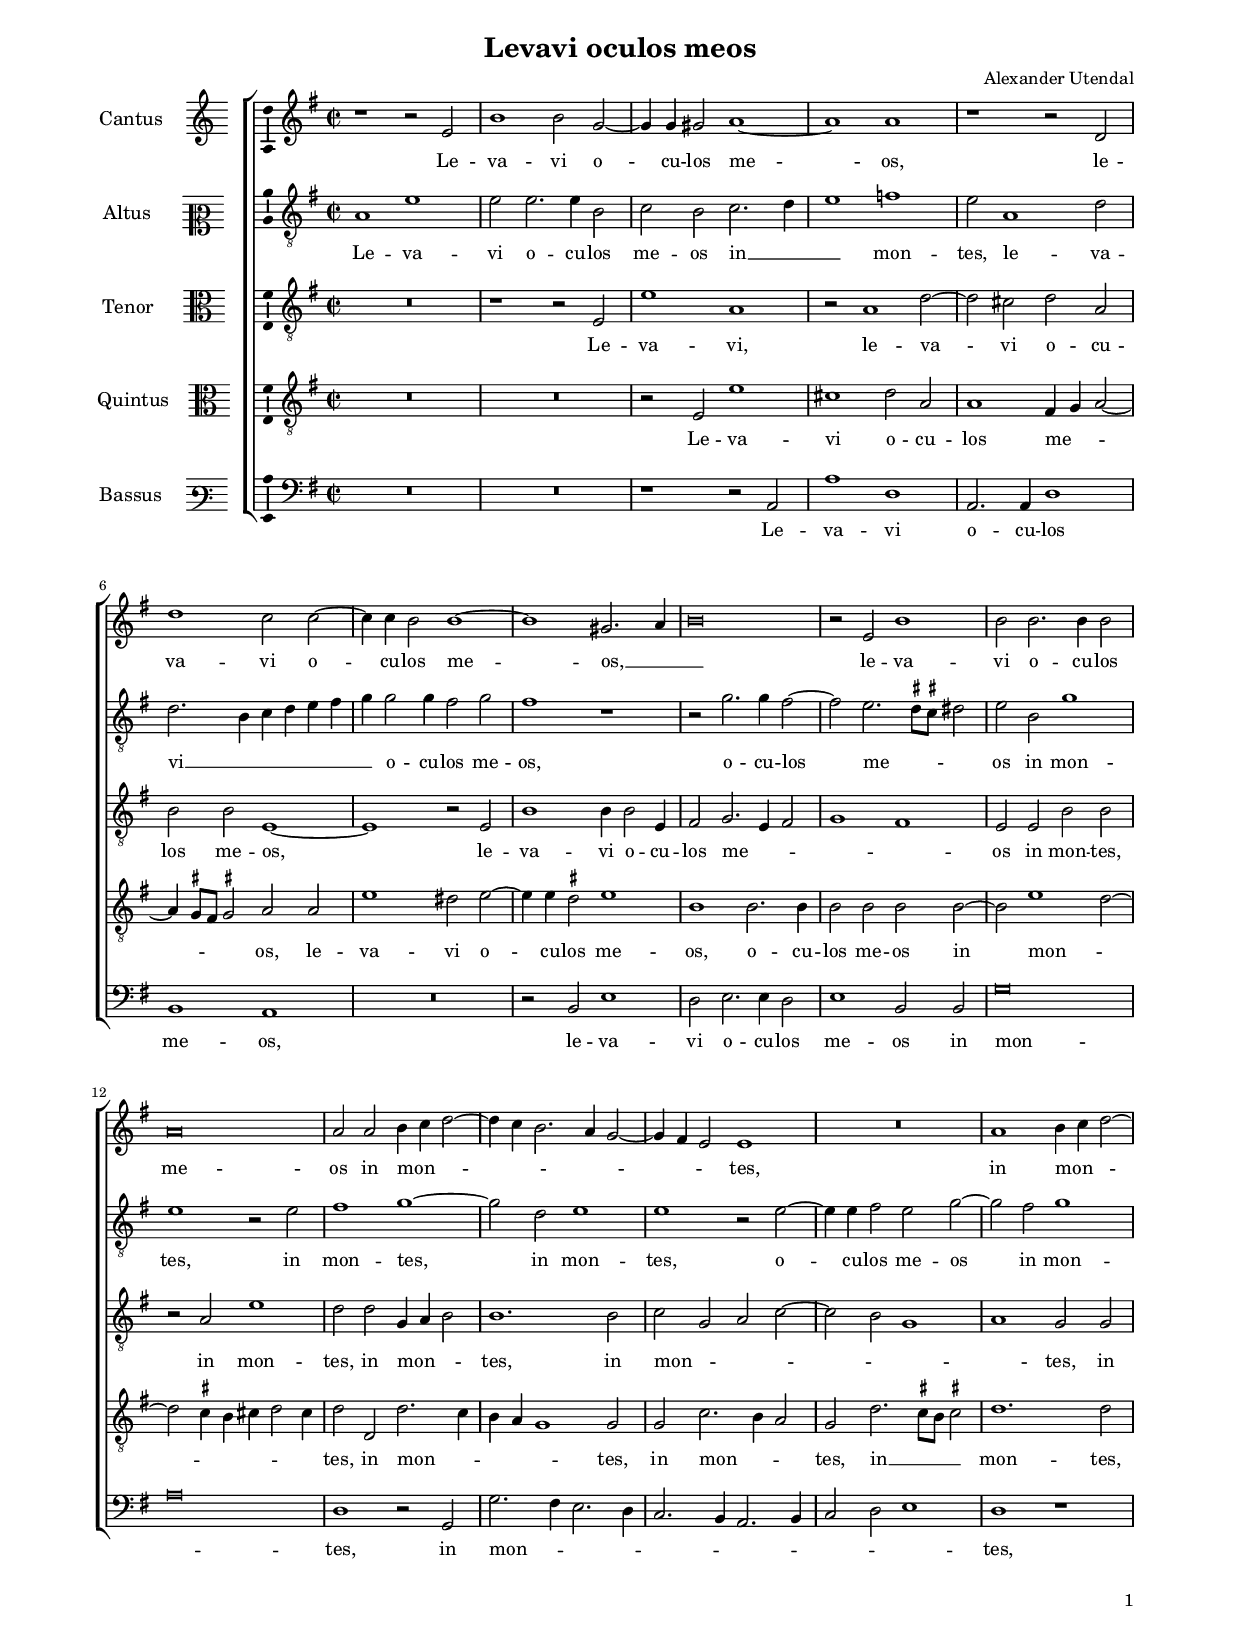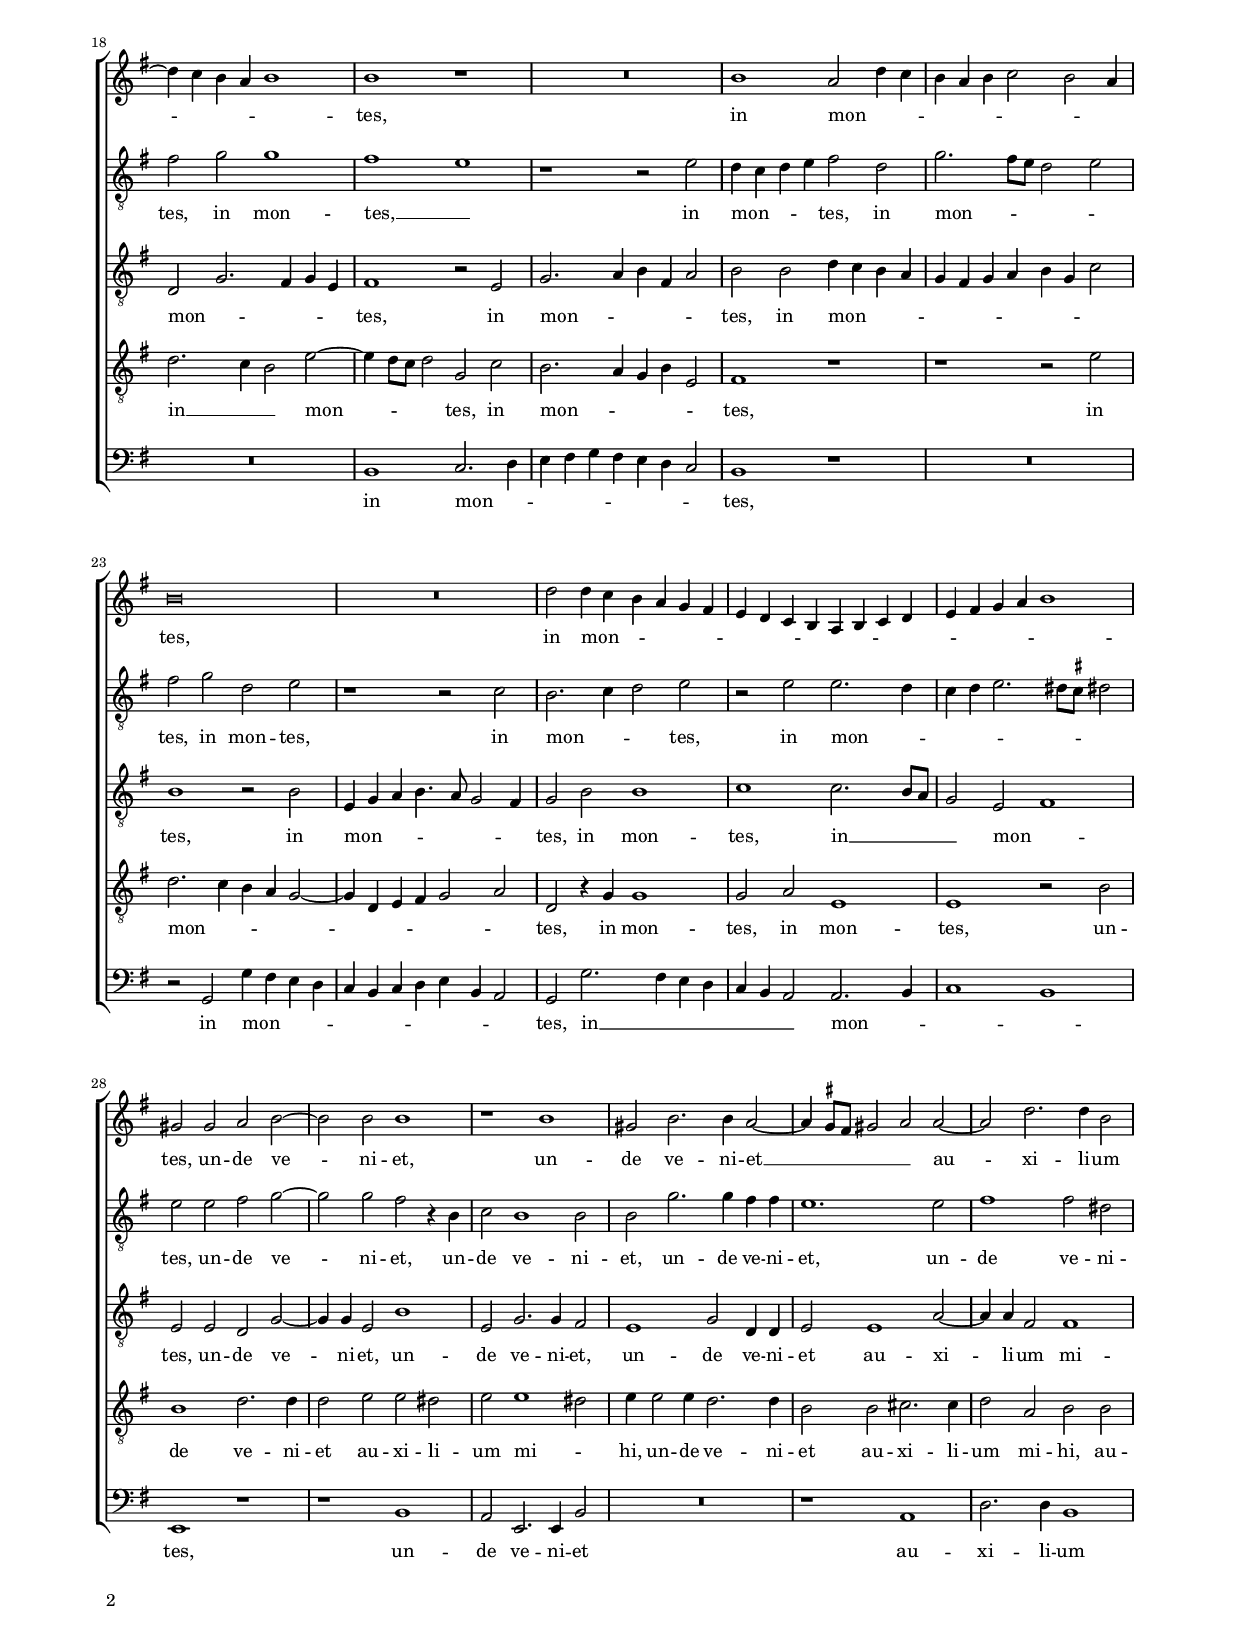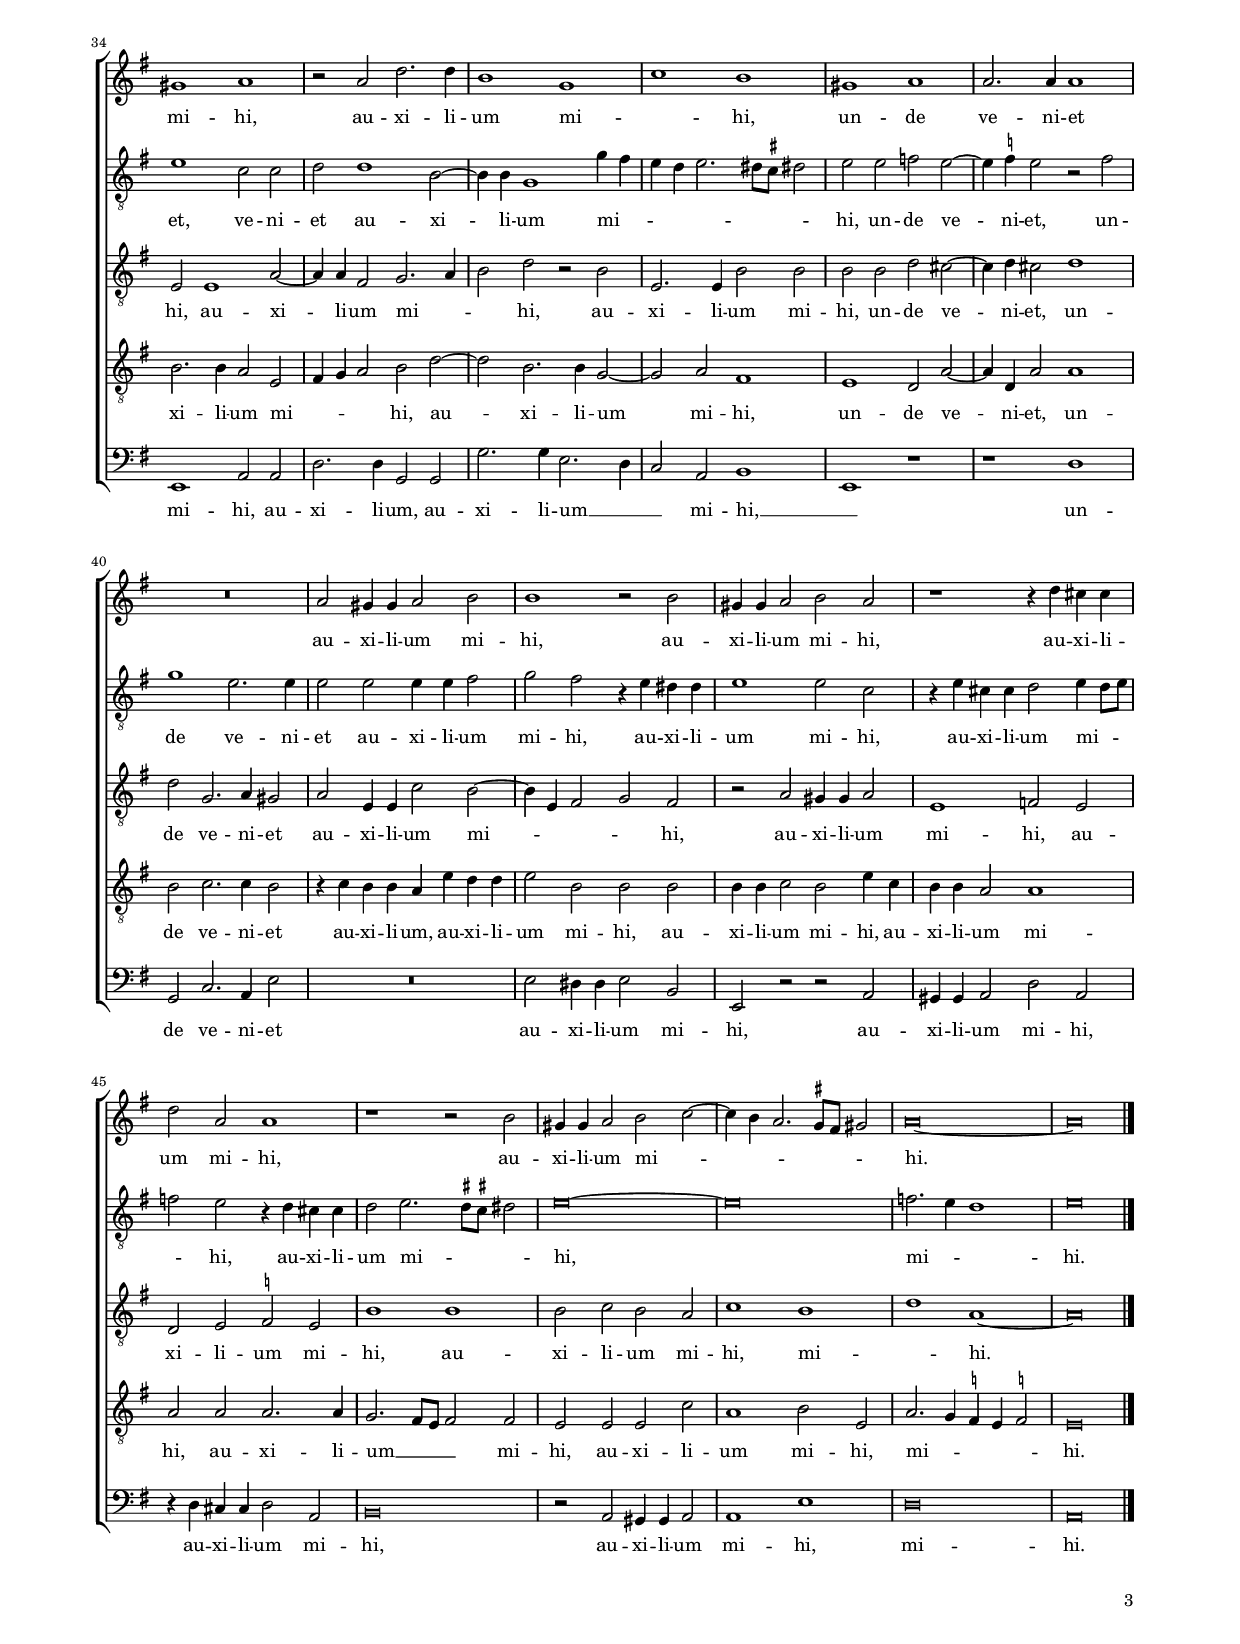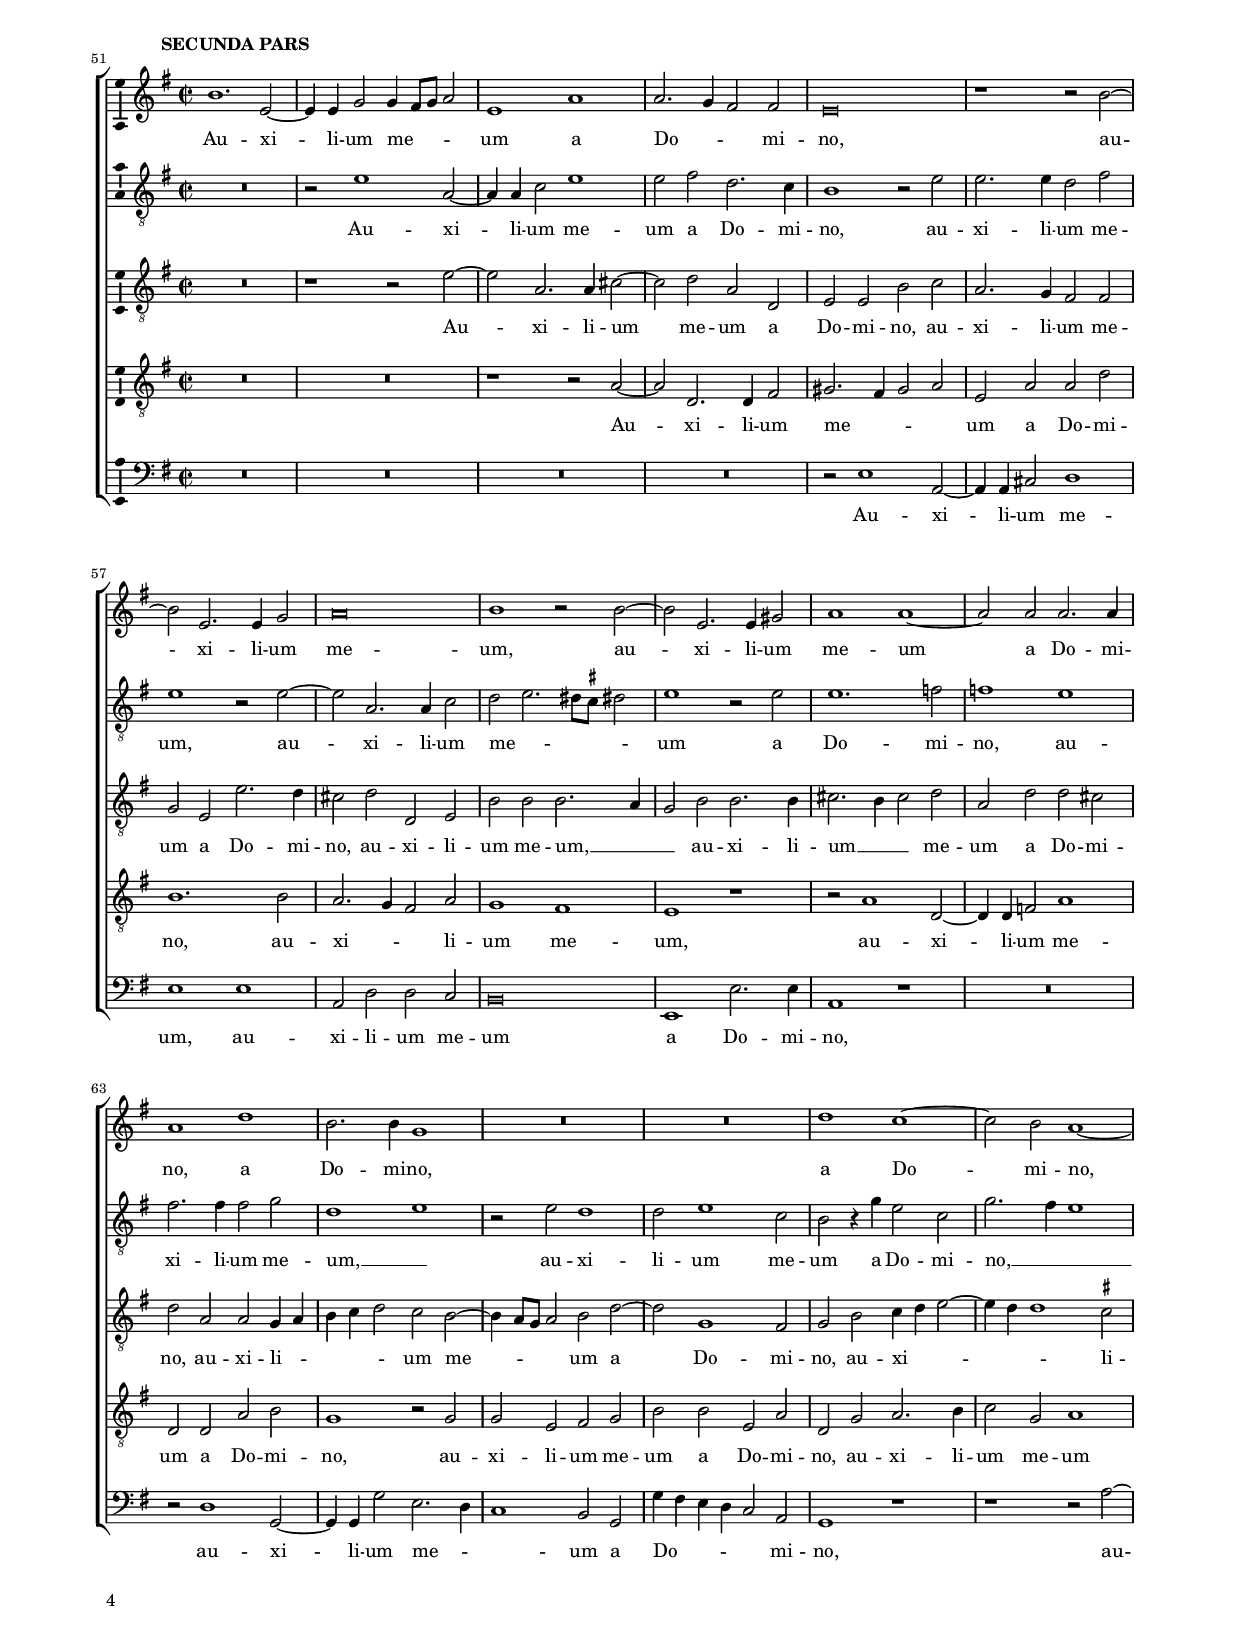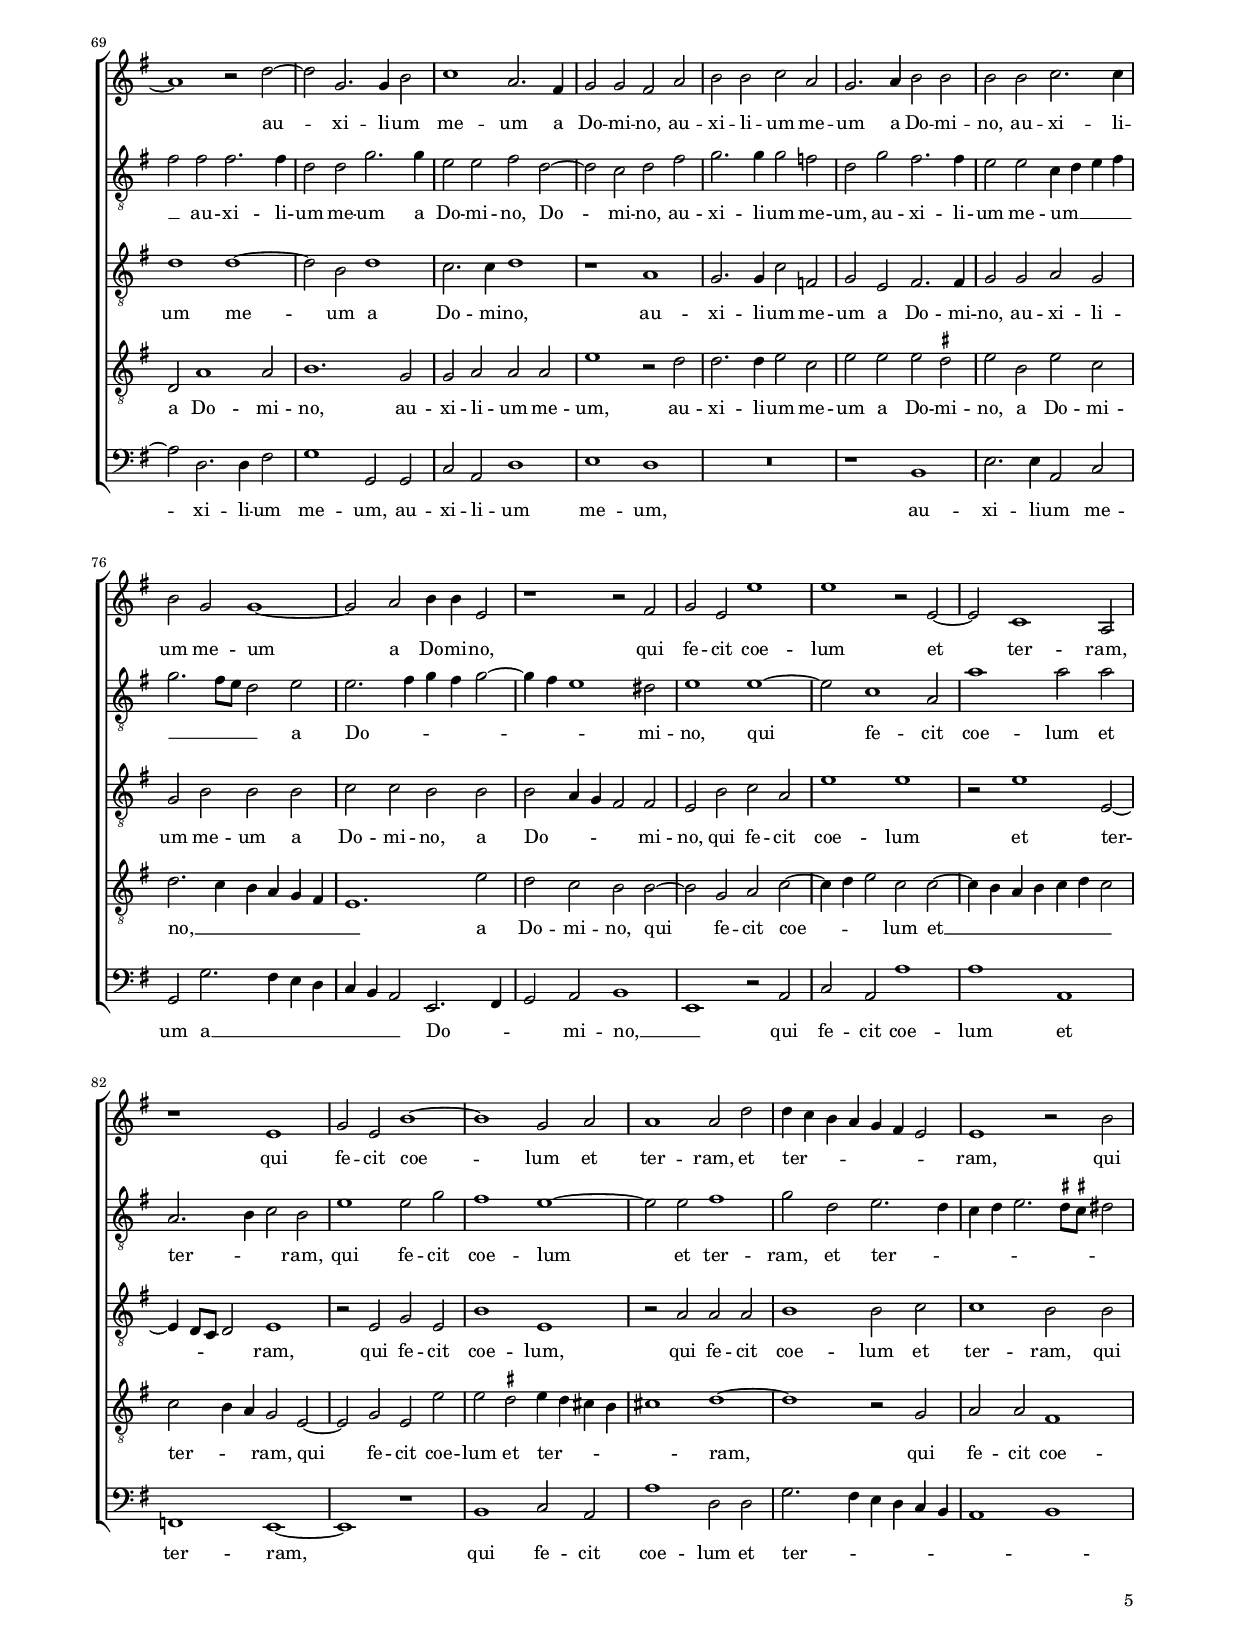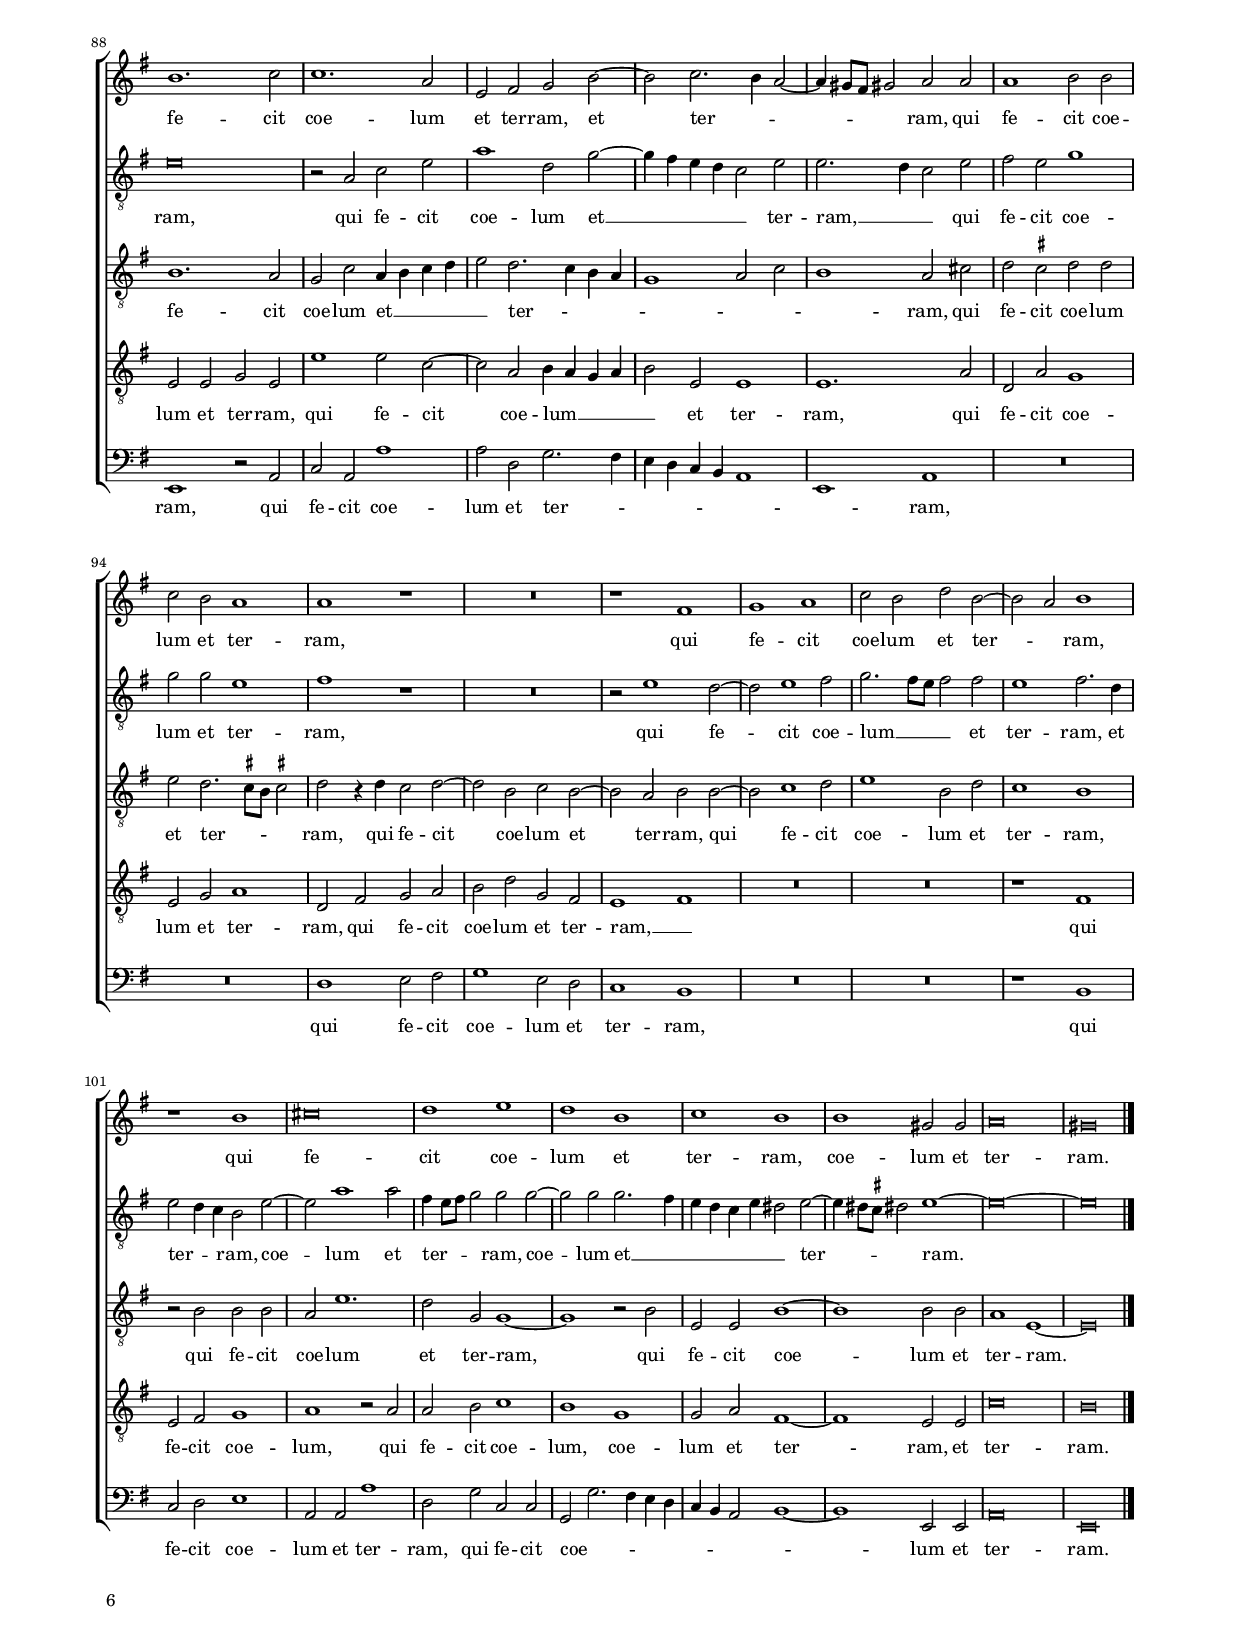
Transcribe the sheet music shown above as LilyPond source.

\header
{
	title="Levavi oculos meos"
	composer="Alexander Utendal"
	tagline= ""
}

\version "2.24.3"
\language deutsch
#(set-global-staff-size 15)
% #(set-default-paper-size "letter")
#(ly:set-option 'point-and-click #f)


	
	ficta = { \once \set suggestAccidentals = ##t }
	
	forget = #(define-music-function (music) (ly:music?) #{
		\accidentalStyle forget
		$music
		\accidentalStyle default
		#})

\paper
	{
	top-margin = 1.8 \cm
	bottom-margin = 1.2 \cm
	left-margin = 1.8 \cm
	right-margin = 1.8 \cm
	ragged-bottom = ##f
	ragged-last-bottom = ##t
	print-page-number = ##f
	score-system-spacing = #'((basic-distance . 16) (minimum-distance . 14) (padding . 5) (strechability . 150))
	system-system-spacing = #'((basic-distance . 16) (minimum-distance . 14) (padding . 5) (strechability . 150))
	oddFooterMarkup=\markup   \fill-line { "" \fromproperty #'page:page-number-string }
	evenFooterMarkup=\markup  \fill-line { \fromproperty #'page:page-number-string "" }
	last-bottom-spacing = #'((basic-distance . 12) (minimum-distance . 7) (padding . 4))
	systems-per-page = 3
%	page-count = 6
%	min-systems-per-page = 3
	}

global = {
	\key c \major
	\time 2/2 \set Score.measureLength = #(ly:make-moment 2/1)
	\set Score.tempoHideNote = ##t
	\tempo 2 = 90
	\skip 1*2*50 \bar "|."
	}
	

incipitcantus = \markup { \score {
	{
	\set Staff.instrumentName = \markup { \fontsize #1 "Cantus" }
	\key c \major
	\clef violin
	s4 \bar ""
	}
	\layout  {
	raggedright = ##t
	indent = 1.8 \cm
	line-width = 2.5 \cm
	\context { \Staff \remove Time_signature_engraver }
	\override Staff.Clef.Y-extent = #'(0 . 0)
	}} \hspace #1 }
	  
	  
incipitaltus = \markup { \score {
	{
	\set Staff.instrumentName = \markup { \fontsize #1 "Altus" }
	\key c \major
	\clef mezzosoprano
	s4 \bar ""
	}
	\layout  {
	raggedright = ##t
	indent = 1.8 \cm
	line-width = 2.5 \cm
	\context { \Staff \remove Time_signature_engraver }
	\override Staff.Clef.Y-extent = #'(0 . 0)
	}} \hspace #1 }


incipittenor = \markup { \score {
	{
	\set Staff.instrumentName = \markup { \fontsize #1 "Tenor" }
	\key c \major
	\clef alto
	s4 \bar ""
	}
	\layout  {
	raggedright = ##t
	indent = 1.8 \cm
	line-width = 2.5 \cm
	\context { \Staff \remove Time_signature_engraver }
	\override Staff.Clef.Y-extent = #'(0 . 0)
	}} \hspace #1 }
	  
	  
incipitquintus = \markup { \score {
	{
	\set Staff.instrumentName = \markup { \fontsize #1 "Quintus" }
	\key c \major
	\clef alto
	s4 \bar ""
	}
	\layout  {
	raggedright = ##t
	indent = 1.8 \cm
	line-width = 2.5 \cm
	\context { \Staff \remove Time_signature_engraver }
	\override Staff.Clef.Y-extent = #'(0 . 0)
	}} \hspace #1 }
	  
	  
incipitbassus = \markup { \score {
	{
	\set Staff.instrumentName = \markup { \fontsize #1 "Bassus" }
	\key c \major
	\clef varbaritone
	s4 \bar ""
	}
	\layout  {
	raggedright = ##t
	indent = 1.8 \cm
	line-width = 2.5 \cm
	\context { \Staff \remove Time_signature_engraver }
	\override Staff.Clef.Y-extent = #'(0 . 0)
	}} \hspace #1 }


cantus =  \relative c''
	{
	r1 r2 a
	e'1 e2 c~
	c4 c cis2 d1~
	d1 d
%5
	r1 r2 g, |
	g'1 f2 f~
	f4 f e2 e1~
	e1 cis2. d4
	e\breve
%10
	r2 a, e'1 |
	e2 e2. e4 e2
	d\breve
	d2 d e4 f g2~
	g4 f e2. d4 c2~
%15
	c4 h a2 a1 |
	R\breve
	d1 e4 f g2~
	g4 f e d e1
	e1 r
%20
	R\breve |
	e1 d2 g4 f
	e4 d e f2 e2 d4
	e\breve
	R\breve
%25
	g2 g4 f e d c h |
	a4 g f e d e f g
	a4 h c d e1
	cis2 cis d e~
	e2 e e1
%30
	r1 e |
	cis2 e2. e4 d2~
	d4 \ficta cis8 h cis!2 d d~
	d2 g2. g4 e2
	cis1 d
%35
	r2 d g2. g4 |
	e1 c
	f1 e
	cis d
	d2. d4 d1
%40
	R\breve |
	d2 cis4 cis d2 e
	e1 r2 e
	cis4 cis d2 e d
	r1 r4 g fis fis
%45
	g2 d d1  |
	r1 r2 e
	cis4 cis d2 e f~
	f4 e d2. \ficta cis8 h cis!2
	d\breve~
%50
	d\breve |
	}


altus =  \relative c'
	{
	d1 a'
	a2 a2. a4 e2
	f2 e f2. g4
	a1 b
%5
	a2 d,1 g2 |
	g2. e4 f4 g a h
	c4 c2 c4 h2 c
	h1 r
	r2 c2. c4 h2~
%10
	h2 a2. \ficta gis8 \ficta fis gis!2 |
	a2 e c'1
	a1 r2 a
	h1 c~
	c2 g a1
%15
	a1 r2 a~ |
	a4 a h2 a c~
	c2 h c1
	h2 c c1
	h1 a
%20
	r1 r2 a |
	g4 f g a h2 g
	c2. h8 a g2 a
	h2 c g a
	r1 r2 f
%25
	e2. f4 g2 a |
	r2 a a2. g4
	f4 g a2. gis8 \ficta fis gis!2
	a2 a h c~
	c2 c h r4 e,
%30
	f2 e1 e2 |
	e2 c'2. c4 h h
	a1. a2
	h1 h2 gis
	a1 f2 f
%35
	g2 g1 e2~ |
	e4 e c1 c'4 h
	a4 g a2. gis8 \ficta fis gis!2
	a2 a b a~
	a4 \ficta b a2 r2 \forget h2
%40
	c1 a2. a4 |
	a2 a a4 a h2
	c2 h r4 a gis gis
	a1 a2 f
	r4 a fis fis g2 a4 g8 a
%45
	b2 a r4 g fis fis |
	g2 a2. \ficta gis8 \ficta fis gis!2
	a\breve~
	a\breve
	b2. a4 g1
%50
	a\breve |
	}


tenor =  \relative c'
	{
	R\breve
	r1 r2 a
	a'1 d,
	r2 d1 g2~
%5
	g2 fis g d |
	e2 e a,1~
	a1 r2 a
	e'1 e4 e2 a,4
	h2 c2. a4 h2
%10
	c1 h |
	a2 a e' e
	r2 d a'1
	g2 g c,4 d e2
	e1. e2
%15
	f2 c d f~ |
	f2 e c1
	d1 c2 c
	g2 c2. h4 c a
	h1 r2 a
%20
	c2. d4 e h d2 |
	e2 e g4 f e d
	c4 h c d e c f2
	e1 r2 e
	a,4 c d e4. d8 c2 h4
%25
	c2 e e1 |
	f1 f2. e8 d
	c2 a h1
	a2 a g c~
	c4 c a2 e'1
%30
	a,2 c2. c4 h2 |
	a1 c2 g4 g
	a2 a1 d2~
	d4 d h2 h1
	a2 a1 d2~
%35
	d4 d h2 c2. d4 |
	e2 g r e
	a,2. a4 e'2 e
	e2 e g fis~
	fis4 g fis!2 g1
%40
	g2 c,2. d4 cis2 |
	d2 a4 a f'2 e~
	e4 a, h2 c h
	r2 d cis4 cis d2
	a1 b2 a
%45
	g2 a \ficta b a |
	e'1 e
	e2 f e d
	f1 e
	g1 d~
%50
	d\breve |
	}


quintus  =  \relative c'
	{
	R\breve
	R\breve
	r2 a a'1
	fis1 g2 d
%5
	d1 h4 c d2~ |
	d4 \ficta cis8 h \ficta cis!2 d d
	a'1 gis2 a~
	a4 a \ficta gis2 a1
	e1 e2. e4
%10
	e2 e e e~ |
	e2 a1 g2~
	g2 \ficta fis4 e fis!4 g2 fis4 
	g2 g, g'2. f4
	e4 d c1 c2
%15
	c2 f2. e4 d2 |
	c2 g'2. \ficta fis8 e \ficta fis!2
	g1. g2
	g2. f4 e2 a~
	a4 g8 f g2 c, f
%20
	e2. d4 c4 e a,2 |
	h1 r
	r1 r2 a'
	g2. f4 e4 d c2~
	c4 g a h c2 d
%25
	g,2 r4 c c1 |
	c2 d a1
	a1 r2 e'
	e1 g2. g4
	g2 a a gis
%30
	a2 a1 gis2 |
	a4 a2 a4 g2. g4
	e2 e fis2. fis4
	g2 d e e
	e2. e4 d2 a
%35
	h4 c d2 e g~ |
	g2 e2. e4 c2~
	c2 d h1
	a1 g2 d'~
	d4 g, d'2 d1
%40
	e2 f2. f4 e2 |
	r4 f e e d4 a' g g
	a2 e e e
	e4 e f2 e2 a4 f
	e4 e d2 d1
%45
	d2 d d2. d4 |
	c2. h8 a h2 h
	a2 a a f'
	d1 e2 a,
	d2. c4 \ficta b4 a \ficta b!2
%50
	a\breve |
	}


bassus  =  \relative c
	{
	R\breve
	R\breve
	r1 r2 d
	d'1 g,
%5
	d2. d4 g1 |
	e1 d
	R\breve
	r2 e a1
	g2 a2. a4 g2
%10
	a1 e2 e |
	c'\breve
	d\breve
	g,1 r2 c,
	c'2. h4 a2. g4
%15
	f2. e4 d2. e4 |
	f2 g a1
	g1 r
	R\breve
	e1 f2. g4
%20
	a4 h c h a g f2 |
	e1 r
	R\breve
	r2 c c'4 h a g
	f4 e f g a4 e d2
%25
	c2 c'2. h4 a g |
	f4 e d2 d2. e4
	f1 e
	a,1 r
	r1 e'
%30
	d2 a2. a4 e'2 |
	R\breve
	r1 d
	g2. g4 e1
	a,1 d2 d
%35
	g2. g4 c,2 c |
	c'2. c4 a2. g4
	f2 d e1
	a,1 r
	r1 g'
%40
	c,2 f2. d4 a'2 |
	R\breve
	a2 gis4 gis a2 e
	a,2 r r2 d
	cis4 cis d2 g d
%45
	r4 g fis fis g2 d |
	e\breve
	r2 d cis4 cis d2
	d1 a'
	g\breve
%50
	d\breve |
	}


lyricscantus = \lyricmode {
	Le -- va -- vi o -- cu -- los me -- os,
	le -- va -- vi o -- cu -- los me -- os, __ _ _
	le -- va -- vi o -- cu -- los me -- os in mon -- _ _ _ _ _ _ _ _ tes,
	in mon -- _ _ _ _ _ _ tes,
	in mon -- _ _ _ _ _ _ _ _ tes,
	in mon -- _ _ _ _ _ _ _ _ _ _ _ _ _ _ _ _ _ _ tes,
	un -- de ve -- ni -- et,
	un -- de ve -- ni -- et __ _ _ _ _
	au -- xi -- li -- um mi -- hi,
	au -- xi -- li -- um mi -- _ hi,
	un -- de ve -- ni -- et
	au -- xi -- li -- um mi -- hi,
	au -- xi -- li -- um mi -- hi,
	au -- xi -- li -- um mi -- hi,
	au -- xi -- li -- um mi -- _ _ _ _ _ _ hi.
	}


lyricsaltus = \lyricmode {
	Le -- va -- vi o -- cu -- los me -- os in __ _ _ mon -- tes,
	le -- va -- vi __ _ _ _ _ _ _ o -- cu -- los me -- os,
	o -- cu -- los me -- _ _ _ os in mon -- tes,
	in mon -- tes,
	in mon -- tes,
	o -- cu -- los me -- os in mon -- tes,
	in mon -- tes, __ _
	in mon -- _ _ _ tes,
	in mon -- _ _ _ _ tes,
	in mon -- tes,
	in mon -- _ _ tes,
	in mon -- _ _ _ _ _ _ _ tes,
	un -- de ve -- ni -- et,
	un -- de ve -- ni -- et,
	un -- de ve -- ni -- et,
	un -- de ve -- ni -- et,
	ve -- ni -- et
	au -- xi -- li -- um mi -- _ _ _ _ _ _ _ hi,
	un -- de ve -- ni -- et,
	un -- de ve -- ni -- et
	au -- xi -- li -- um mi -- hi,
	au -- xi -- li -- um mi -- hi,
	au -- xi -- li -- um mi -- _ _ _ hi,
	au -- xi -- li -- um mi -- _ _ _ hi,
	mi -- _ _ hi.
	}


lyricstenor = \lyricmode {
	Le -- va -- vi,
	le -- va -- vi o -- cu -- los me -- os,
	le -- va -- vi o -- cu -- los me -- _ _ _ _ os in mon -- tes,
	in mon -- tes,
	in mon -- _ _ tes,
	in mon -- _ _ _ _ _ _ tes,
	in mon -- _ _ _ _ tes,
	in mon -- _ _ _ _ tes,
	in mon -- _ _ _ _ _ _ _ _ _ _ tes,
	in mon -- _ _ _ _ _ _ tes,
	in mon -- tes,
	in __ _ _ _ mon -- _ tes,
	un -- de ve -- ni -- et,
	un -- de ve -- ni -- et,
	un -- de ve -- ni -- et
	au -- xi -- li -- um mi -- hi,
	au -- xi -- li -- um mi -- _ _ hi,
	au -- xi -- li -- um mi -- hi,
	un -- de ve -- ni -- et,
	un -- de ve -- ni -- et
	au -- xi -- li -- um mi -- _ _ _ hi,
	au -- xi -- li -- um mi -- hi,
	au -- xi -- li -- um mi -- hi,
	au -- xi -- li -- um mi -- hi,
	mi -- _ hi.
	}


lyricsquintus = \lyricmode {
	Le -- va -- vi o -- cu -- los me -- _ _ _ _ _ os,
	le -- va -- vi o -- cu -- los me -- os,
	o -- cu -- los me -- os in mon -- _ _ _ _ _ _ tes,
	in mon -- _ _ _ _ tes,
	in mon -- _ _ tes,
	in __ _ _ _ mon -- tes,
	in __ _ _ mon -- _ _ _ tes,
	in mon -- _ _ _ _ tes,
	in mon -- _ _ _ _ _ _ _ _ _ tes,
	in mon -- tes,
	in mon -- tes,
	un -- de ve -- ni -- et
	au -- xi -- li -- um mi -- _ hi,
	un -- de ve -- ni -- et
	au -- xi -- li -- um mi -- hi,
	au -- xi -- li -- um mi -- _ _ _ hi,
	au -- xi -- li -- um mi -- hi,
	un -- de ve -- ni -- et,
	un -- de ve -- ni -- et
	au -- xi -- li -- um,
	au -- xi -- li -- um mi -- hi,
	au -- xi -- li -- um mi -- hi,
	au -- xi -- li -- um mi -- hi,
	au -- xi -- li -- um __ _ _ _ mi -- hi,
	au -- xi -- li -- um mi -- hi,
	mi -- _ _ _ _ hi.
	}


lyricsbassus = \lyricmode {
	Le -- va -- vi o -- cu -- los me -- os,
	le -- va -- vi o -- cu -- los me -- os in mon -- _ tes,
	in mon -- _ _ _ _ _ _ _ _ _ _ tes,
	in mon -- _ _ _ _ _ _ _ _ tes,
	in mon -- _ _ _ _ _ _ _ _ _ _ tes,
	in __ _ _ _ _ _ _ mon -- _ _ _ tes,
	un -- de ve -- ni -- et
	au -- xi -- li -- um mi -- hi,
	au -- xi -- li -- um,
	au -- xi -- li -- um __ _ _ mi -- hi, __ _
	un -- de ve -- ni -- et
	au -- xi -- li -- um mi -- hi,
	au -- xi -- li -- um mi -- hi,
	au -- xi -- li -- um mi -- hi,
	au -- xi -- li -- um mi -- hi,
	mi -- hi.
	}


\score
{  
	\transpose c g, {
	\new ChoirStaff \with { \override StaffGrouper.staff-staff-spacing.basic-distance = #12 }
	<<

	\new Staff << \global
	\new Voice="v1" {
		\set Staff.instrumentName=\incipitcantus
		\set Staff.midiInstrument = "reed organ"
		\clef violin
		\cantus }
	\new Lyrics \lyricsto "v1" {\lyricscantus }
	>>


	\new Staff << \global
	\new Voice="v2" {
		\set Staff.instrumentName=\incipitaltus
		\set Staff.midiInstrument = "reed organ"
		\clef "G_8" % violin
		\altus}
	\new Lyrics \lyricsto "v2" {\lyricsaltus }
	>>


	\new Staff << \global
	\new Voice="v3" {
		\set Staff.instrumentName=\incipittenor
		\set Staff.midiInstrument = "reed organ"
		\clef "G_8"
		\tenor }
	\new Lyrics \lyricsto "v3" {\lyricstenor }
	>>


	\new Staff << \global
	\new Voice="v5" {
		\set Staff.instrumentName=\incipitquintus
		\set Staff.midiInstrument = "reed organ"
		\clef "G_8"
		\quintus}
	\new Lyrics \lyricsto "v5" {\lyricsquintus }
	>>


	\new Staff << \global
	\new Voice="v4" {
		\set Staff.instrumentName=\incipitbassus
		\set Staff.midiInstrument = "reed organ"
		\clef bass
		\bassus }
	\new Lyrics \lyricsto "v4" {\lyricsbassus}
	>>

	>>
	} % transpose

	\layout
	{
	indent = 2.5 \cm
	\context { \Staff \override TimeSignature.break-visibility = #end-of-line-invisible }
	\context { \Lyrics \override VerticalAxisGroup.nonstaff-relatedstaff-spacing.padding = #1.4 }
%	\context { \Lyrics \override LyricText.font-size = #1 }
	\context { \Staff \consists Ambitus_engraver }
	\context { \Score \override BarNumber.padding = #2 }
	\context { \Voice \override NoteHead.style = #'baroque }
	}


\midi
	{
	}

}

%%%%%%%%%%%%%%%%%%%%  SECUNDA PARS %%%%%%%%%%%%%%%%%%%%


global = {
	\key c \major
	\time 2/2 \set Score.measureLength = #(ly:make-moment 2/1)
	\set Score.tempoHideNote = ##t
	\tempo 2 = 90
	\set Score.currentBarNumber = #51
	\skip 1*2*58 \bar "|."
	}


cantus  =  \relative c''
	{
	e1. a,2~
	a4 a c2 c4 h8 c d2
	a1 d
	d2. c4 h2 h
%5
	a\breve |
	r1 r2 e'~
	e2 a,2. a4 c2
	d\breve
	e1 r2 e~
%10
	e2 a,2. a4 cis2 |
	d1 d~
	d2 d d2. d4
	d1 g
	e2. e4 c1
%15
	R\breve |
	R\breve
	g'1 f~
	f2 e d1~
	d1 r2 g~
%20
	g2 c,2. c4 e2 |
	f1 d2. h4
	c2 c h d
	e2 e f d
	c2. d4 e2 2
%25
	e2 e f2. f4 |
	e2 c c1~
	c2 d e4 e a,2
	r1 r2 h
	c2 a a'1
%30
	a1 r2 a,~ |
	a2 f1 d2
	r1 a'
	c2 a e'1~
	e1 c2 d
%35
	d1 d2 g |
	g4 f e d c h a2
	a1 r2 e'
	e1. f2
	f1. d2
%40
	a2 h c e~ |
	e2 f2. e4 d2~
	d4 cis8 h cis!2 d d
	d1 e2 e
	f2 e d1
%45
	d1 r |
	R\breve
	r1 h
	c1 d
	f2 e g e~
%50
	e2 d e1 |
	r1 e
	fis\breve
	g1 a
	g1 e
%55
	f1 e |
	e1 cis2 cis
	d\breve
	cis\breve |
	}


altus  =  \relative c'
	{
	R\breve
	r2 a'1 d,2~
	d4 d f2 a1
	a2 h g2. f4
%5
	e1 r2 a |
	a2. a4 g2 h
	a1  r2 a~
	a2 d,2. d4 f2
	g2 a2. gis8 \ficta fis gis!2
%10
	a1 r2 a |
	a1. b2
	b1 a
	h2. h4 h2 c
	g1 a
%15
	r2 a g1 |
	g2 a1 f2
	e2 r4 c' a2 f
	c'2. h4 a1
	h2 h h2. h4
%20
	g2 g c2. c4 |
	a2 a h g~
	g2 f g h
	c2. c4 c2 b
	g2 c h2. h4
%25
	a2 a f4 g a h |
	c2. h8 a g2 a
	a2. h4 c h c2~
	c4 h a1 gis2
	a1 a~
%30
	a2 f1 d2 |
	d'1 d2 d
	d,2. e4 f2 e
	a1 a2 c
	h1 a~
%35
	a2 a h1 |
	c2 g a2. g4
	f4 g a2. \ficta gis8 \ficta fis gis!2
	a\breve
	r2 d, f a
%40
	d1 g,2 c~ |
	c4 h a g f2 a
	a2. g4 f2 a
	h2 a c1
	c2 c a1
%45
	h1 r |
	R\breve
	r2 a1 g2~
	g2 a1 h2
	c2. h8 a h2 h
%50
	a1 h2. g4 |
	a2 g4 f e2 a~
	a2 d1 d2
	h4 a8 h c2 c c~
	c2 c c2. h4
%55
	a4 g f a gis2 a~ |
	a4 gis8 \ficta fis gis!2 a1~
	a\breve~
	a\breve |
	}


tenor  =  \relative c'
	{
	R\breve
	r1 r2 a'~
	a2 d,2. d4 fis2~
	fis2 g d g,
%5
	a2 a e' f |
	d2. c4 h2 h
	c2 a a'2. g4
	fis2 g g, a
	e'2 e e2. d4
%10
	c2 e e2. e4 |
	fis2. e4 fis2 g
	d2 g g fis
	g2 d d c4 d
	e4 f g2 f e~
%15
	e4 d8 c d2 e g~ |
	g2 c,1 h2
	c2 e f4 g a2~
	a4 g g1 \ficta fis2
	g1 g~
%20
	g2 e g1 |
	f2. f4 g1
	r1 d
	c2. c4 f2 b,
	c2 a h2. h4
%25
	c2 c d c |
	c2 e e e
	f2 f e e
	e2 d4 c h2 h
	a2 e' f d
%30
	a'1 a |
	r2 a1 a,2~
	a4 g8 f g2 a1
	r2 a c a
	e'1 a,
%35
	r2 d d d |
	e1 e2 f
	f1 e2 e
	e1. d2
	c2 f d4 e f g
%40
	a2 g2. f4 e d |
	c1 d2 f
	e1 d2 fis
	g2 \ficta fis g g
	a2 g2. \ficta fis8 e \ficta fis!2
%45
	g2 r4 g f2 g~ |
	g2 e f e~
	e2 d e e~
	e2 f1 g2
	a1 e2 g
%50
	f1 e |
	r2 e e e
	d2 a'1.
	g2 c, c1~
	c1 r2 e
%55
	a,2 a e'1~ |
	e1 e2 e
	d1 a~
	a\breve |
	}


quintus  =  \relative c'
	{
	R\breve
	R\breve
	r1 r2 d~
	d2 g,2. g4 h2
%5
	cis2. h4 cis2 d |
	a2 d d g
	e1. e2
	d2. c4 h2 d
	c1 h
%10
	a1 r |
	r2 d1 g,2~
	g4 g b2 d1
	g,2 g d' e
	c1 r2 c
%15
	c2 a h c |
	e2 e a, d
	g,2 c d2. e4
	f2 c d1
	g,2 d'1 d2
%20
	e1. c2 |
	c2 d d d
	a'1 r2 g
	g2. g4 a2 f
	a2 a a \ficta gis
%25
	a2 e a f |
	g2. f4 e d c h
	a1. a'2
	g2 f e e~
	e2 c d f~
%30
	f4 g a2 f2 f~ |
	f4 e d e f g f2
	f2 e4 d c2 a~
	a2 c a a'
	a2 \ficta gis a4 \forget g fis e
%35
	fis1 g~ |
	g1 r2 c,
	d2 d h1
	a2 a c a
	a'1 a2 f~
%40
	f2 d e4 d c d |
	e2 a, a1
	a1. d2
	g,2 d' c1
	a2 c d1
%45
	g,2 h c d |
	e2 g c, h
	a1 h
	R\breve
	R\breve
%50
	r1 h |
	a2 h c1
	d1 r2 d
	d2 e f1
	e1 c
%55
	c2 d h1~ |
	h1 a2 a
	f'\breve
	e\breve |
	}


bassus  =  \relative c
	{
	R\breve
	R\breve
	R\breve
	R\breve
%5
	r2 a'1 d,2~ |
	d4 d fis2 g1
	a1 a
	d,2 g g f
	e\breve
%10
	a,1 a'2. a4 |
	d,1 r
	R\breve
	r2 g1 c,2~
	c4 c c'2 a2. g4
%15
	f1 e2 c |
	c'4 h a g f2 d
	c1 r
	r1 r2 d'~
	d2 g,2. g4 h2
%20
	c1 c,2 c |
	f2 d g1
	a1 g
	R\breve
	r1 e
%25
	a2. a4 d,2 f |
	c2 c'2. h4 a g
	f4 e d2 a2. h4
	c2 d e1
	a,1 r2 d
%30
	f2 d d'1 |
	d1 d,
	b1 a~
	a1 r
	e'1 f2 d
%35
	d'1 g,2 g |
	c2. h4 a g f e
	d1 e
	a,1 r2 d
	f2 d d'1
%40
	d2 g, c2. h4 |
	a4 g f e d1
	a1 d
	R\breve
	R\breve
%45
	g1 a2 h |
	c1 a2 g
	f1 e
	R\breve
	R\breve
%50
	r1 e |
	f2 g a1
	d,2 d d'1
	g,2 c f, f
	c2 c'2. h4 a g
%55
	f4 e d2 e1~ |
	e1 a,2 a
	d\breve
	a\breve |
	}


lyricscantus = \lyricmode {
	Au -- xi -- li -- um me -- _ _ _ um a Do -- _ _ mi -- no,
	au -- xi -- li -- um me -- um,
	au -- xi -- li -- um me -- um a Do -- mi -- no,
	a Do -- mi -- no,
	a Do -- mi -- no,
	au -- xi -- li -- um me -- um a Do -- mi -- no,
	au -- xi -- li -- um me -- um a Do -- mi -- no,
	au -- xi -- li -- um me -- um a Do -- mi -- no,
	qui fe -- cit coe -- lum et ter -- ram,
	qui fe -- cit coe -- lum et ter -- ram,
	et ter -- _ _ _ _ _ _ ram,
	qui fe -- cit coe -- lum et ter -- ram,
	et ter -- _ _ _ _ _ ram,
	qui fe -- cit coe -- lum et ter -- ram,
	qui fe -- cit coe -- lum et ter -- _ ram,
	qui fe -- cit coe -- lum et ter -- ram,
	coe -- lum et ter -- ram.
	}


lyricsaltus = \lyricmode {
	Au -- xi -- li -- um me -- um a Do -- mi -- no,
	au -- xi -- li -- um me -- um,
	au -- xi -- li -- um me -- _ _ _ _ um a Do -- mi -- no,
	au -- xi -- li -- um me -- um, __ _
	au -- xi -- li -- um me -- um a Do -- mi -- no, __ _ _ _
	au -- xi -- li -- um me -- um a Do -- mi -- no,
	Do -- mi -- no,
	au -- xi -- li -- um me -- um,
	au -- xi -- li -- um me -- um __ _ _ _ _ _ _ _ a Do -- _ _ _ _ _ _ mi -- no,
	qui fe -- cit coe -- lum et ter -- _ _ ram,
	qui fe -- cit coe -- lum et ter -- ram,
	et ter -- _ _ _ _ _ _ _ ram,
	qui fe -- cit coe -- lum et __ _ _ _ _ ter -- ram, __ _ _
	qui fe -- cit coe -- lum et ter -- ram,
	qui fe -- cit coe -- lum __ _ _ _ et ter -- ram,
	et ter -- _ _ ram,
	coe -- lum et ter -- _ _ _ ram,
	coe -- lum et __ _ _ _ _ _ _ ter -- _ _ _ ram.
	}


lyricstenor = \lyricmode {
	Au -- xi -- li -- um me -- um a Do -- mi -- no,
	au -- xi -- li -- um me -- um a Do -- mi -- no,
	au -- xi -- li -- um me -- um, __ _ _
	au -- xi -- li -- um __ _ _ me -- um a Do -- mi -- no,
	au -- xi -- li -- _ _ _ _ um me -- _ _ _ um a Do -- mi -- no,
	au -- xi -- _ _ _ _ li -- um me -- um a Do -- mi -- no,
	au -- xi -- li -- um me -- um a Do -- mi -- no,
	au -- xi -- li -- um me -- um a Do -- mi -- no,
	a Do -- _ _ _ mi -- no,
	qui fe -- cit coe -- lum et ter -- _ _ _ ram,
	qui fe -- cit coe -- lum,
	qui fe -- cit coe -- lum et ter -- ram,
	qui fe -- cit coe -- lum et __ _ _ _ _ ter -- _ _ _ _ _ _ _ ram,
	qui fe -- cit coe -- lum et ter -- _ _ _ ram,
	qui fe -- cit coe -- lum et ter -- ram,
	qui fe -- cit coe -- lum et ter -- ram,
	qui fe -- cit coe -- lum et ter -- ram,
	qui fe -- cit coe -- lum et ter -- ram.
	}


lyricsquintus = \lyricmode {
	Au -- xi -- li -- um me -- _ _ _ um a Do -- mi -- no,
	au -- xi -- _ _ li -- um me -- um,
	au -- xi -- li -- um me -- um a Do -- mi -- no,
	au -- xi -- li -- um me -- um a Do -- mi -- no,
	au -- xi -- li -- um me -- um a Do -- mi -- no,
	au -- xi -- li -- um me -- um,
	au -- xi -- li -- um me -- um a Do -- mi -- no,
	a Do -- mi -- no, __ _ _ _ _ _ _ 
	a Do -- mi -- no,
	qui fe -- cit coe -- _ _ lum et __ _ _ _ _ _ _ ter -- _ _ ram,
	qui fe -- cit coe -- lum et ter -- _ _ _ _ ram,
	qui fe -- cit coe -- lum et ter -- ram,
	qui fe -- cit coe -- lum __ _ _ _ _ et ter -- ram,
	qui fe -- cit coe -- lum et ter -- ram,
	qui fe -- cit coe -- lum et ter -- ram, __ _
	qui fe -- cit coe -- lum,
	qui fe -- cit coe -- lum,
	coe -- lum et ter -- ram,
	et ter -- ram.
	}


lyricsbassus = \lyricmode {
	Au -- xi -- li -- um me -- um,
	au -- xi -- li -- um me -- um a Do -- mi -- no,
	au -- xi -- li -- um me -- _ _ um a Do -- _ _ _ _ mi -- no,
	au -- xi -- li -- um me -- um,
	au -- xi -- li -- um me -- um,
	au -- xi -- li -- um me -- um a __ _ _ _ _ _ _ Do -- _ _ mi -- no, __ _
	qui fe -- cit coe -- lum et ter -- ram,
	qui fe -- cit coe -- lum et ter -- _ _ _ _ _ _ _ ram,
	qui fe -- cit coe -- lum et ter -- _ _ _ _ _ _ _ ram,
	qui fe -- cit coe -- lum et ter -- ram,
	qui fe -- cit coe -- lum et ter -- ram,
	qui fe -- cit coe -- _ _ _ _ _ _ _ _ lum et ter -- ram.
	}


\score
	{  
	\transpose c g, {
	\new ChoirStaff \with { \override StaffGrouper.staff-staff-spacing.basic-distance = #12 }
	<<

	\new Staff <<\global
	\new Voice="v1" {
	  %\set Staff.instrumentName=Cantus
	  %\set Staff.instrumentName=\incipitcantus
		\set Staff.midiInstrument = "reed organ"
		\clef violin
		\cantus }
	\new Lyrics \lyricsto "v1" {\lyricscantus }
	>>


	\new Staff << \global
	\new Voice="v2" {
	  %\set Staff.instrumentName=Altus
	  %\set Staff.instrumentName=\incipitaltus
		\set Staff.midiInstrument = "reed organ"
		\clef "G_8" % violin
		\altus}
	\new Lyrics \lyricsto "v2" {\lyricsaltus }
	>>


	\new Staff <<\global
	\new Voice="v3" {
	  %\set Staff.instrumentName=Tenor
	  %\set Staff.instrumentName=\incipittenor
		\set Staff.midiInstrument = "reed organ"
		\clef "G_8"
		\tenor }
	\new Lyrics \lyricsto "v3" {\lyricstenor }
	>>


	\new Staff << \global
	\new Voice="v5" {
	  %\set Staff.instrumentName=Quintus
	  %\set Staff.instrumentName=\incipitquintus
		\set Staff.midiInstrument = "reed organ"
		\clef "G_8"
		\quintus}
	\new Lyrics \lyricsto "v5" {\lyricsquintus }
	>>


	\new Staff <<\global
	\new Voice="v4" {
	  %\set Staff.instrumentName=Bassus
	  %\set Staff.instrumentName=\incipitbassus
		\set Staff.midiInstrument = "reed organ"
		\clef bass
		\bassus }
	\new Lyrics \lyricsto "v4" {\lyricsbassus}
	>>
	
	>>
	} % transpose

	\layout
	{
	indent = 0 \cm
	\context { \Staff \override TimeSignature.break-visibility = #end-of-line-invisible }
	\context { \Lyrics \override VerticalAxisGroup.nonstaff-relatedstaff-spacing.padding = #1.4 }
%	\context { \Lyrics \override LyricText.font-size = #1 }
	\context { \Staff \consists Ambitus_engraver }
	\context { \Score \override BarNumber.padding = #2 }
	\context { \Voice \override NoteHead.style = #'baroque }
	}

	\header { piece = \markup { \raise #2 \hspace #7 \bold "SECUNDA PARS"} }
%	\header { piece = \markup { \hspace #7 \column { \raise #2  \transparent "x" \bold "SECUNDA PARS"} } }

\midi
	{
	}
	
	}

% EOF
